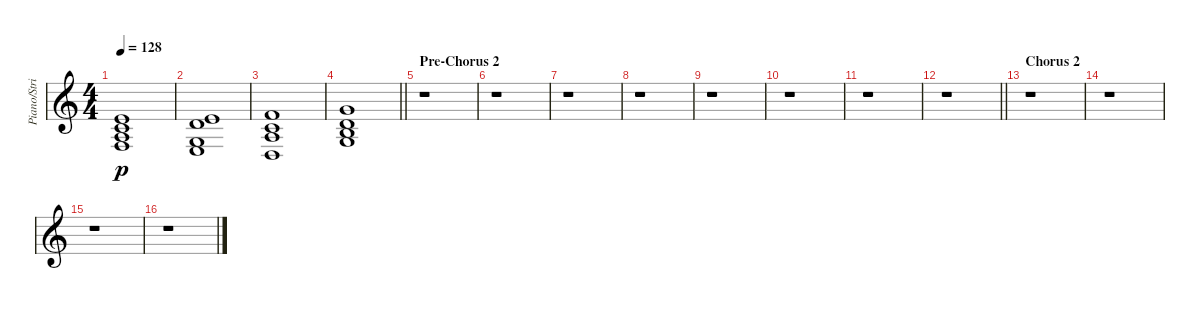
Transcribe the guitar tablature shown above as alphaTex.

\track ("Piano/Strings" "Piano/Stri") {instrument brightacousticpiano}
\staff {score}
\tuning (E4 B3 G3 D3 A2 E2) {hide}
\ts (4 4)
\tempo 128
\clef g2
\ks c
(0.1 1.2 2.3 3.4).1{dy p} |
(0.1 3.2 0.3 2.4).1 |
(1.1 1.2 2.3 0.4).1 |
\barLineRight lightlight
(3.1 3.2 4.3 5.4).1 |
\section ("" "Pre-Chorus 2")
r.1 |
r.1 |
r.1 |
r.1 |
r.1 |
r.1 |
r.1 |
\barLineRight lightlight
r.1 |
\section ("" "Chorus 2")
r.1 |
r.1 |
r.1 |
r.1
